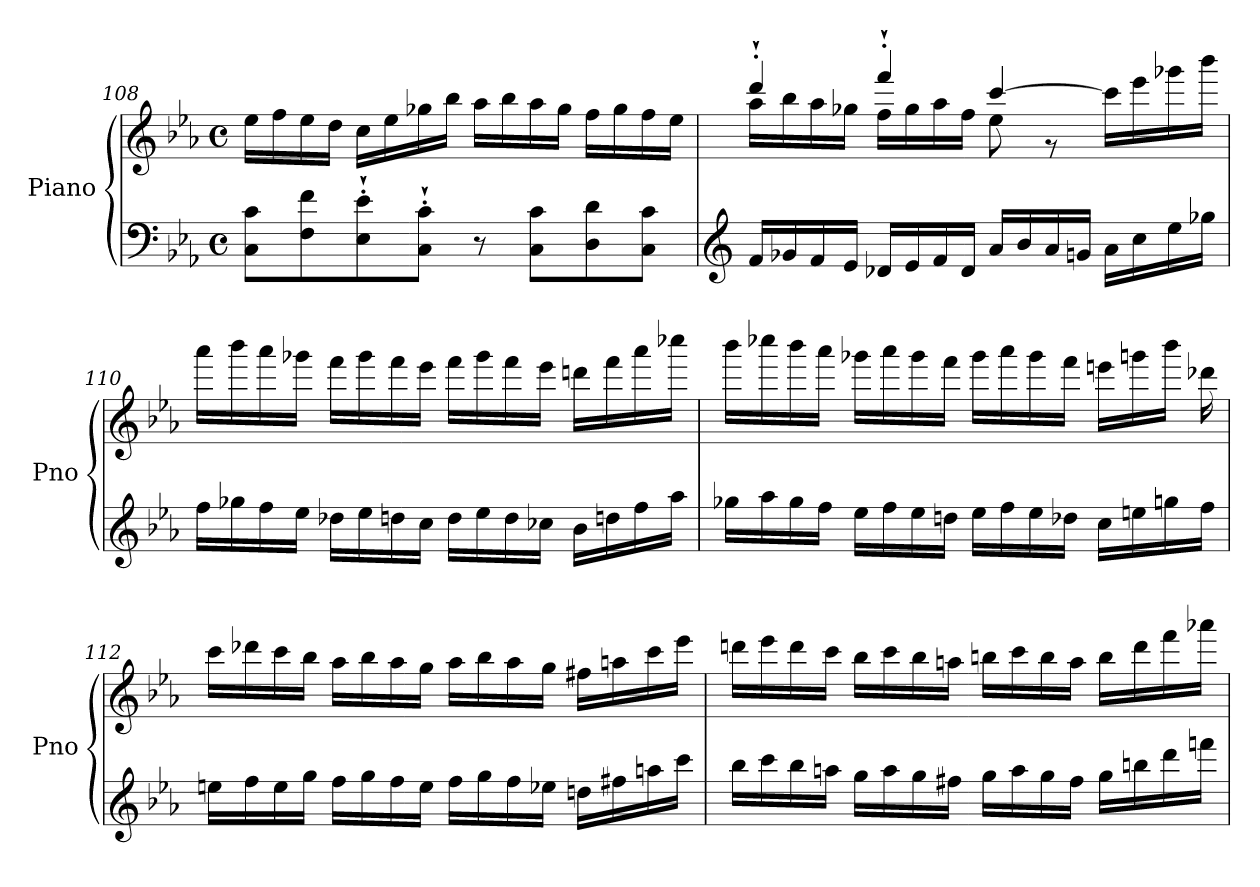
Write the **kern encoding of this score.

**kern	**kern
*part1	*part1
*staff2	*staff1
*I"Piano	*
*I'Pno	*
*clefF4	*clefG2
*k[b-e-a-]	*k[b-e-a-]
*M4/4	*M4/4
*met(c)	*met(c)
=108	=108
8C\ 8c\L	16ee-\LL
.	16ff\
8F\ 8f\	16ee-\
.	16dd\JJ
8E-\`' 8e-\`'	16cc\LL
.	16ee-\
8C\`' 8c\`'J	16gg-X\
.	16bb-\JJ
8r	16aa-\LL
.	16bb-\
8C\ 8c\L	16aa-\
.	16gg-\JJ
8D\ 8d\	16ff\LL
.	16gg-\
8C\ 8c\J	16ff\
.	16ee-\JJ
!!LO:LB:g=z
=109	=109
*clefG2	*
*	*^
16f/LL	4ddd`'/	16aa-\LL
16g-X/	.	16bb-\
16f/	.	16aa-\
16e-/JJ	.	16gg-X\JJ
16d-X/LL	4fff`'/	16ff\LL
16e-/	.	16gg-\
16f/	.	16aa-\
16d-/JJ	.	16ff\JJ
16a-/LL	[4ccc/	8ee-\
16b-/	.	.
16a-/	.	8r
16gn/JJ	.	.
16a-\LL	16ccc\LL]	4ryy
16cc\	16eee-\	.
16ee-\	16ggg-X\	.
16gg-X\JJ	16bbb-\JJ	.
*	*v	*v
!!LO:LB:g=z
=110	=110
16ff\LL	16aaa-\LL
16gg-X\	16bbb-\
16ff\	16aaa-\
16ee-\JJ	16ggg-X\JJ
16dd-X\LL	16fff\LL
16ee-\	16ggg-\
16ddn\	16fff\
16cc\JJ	16eee-\JJ
16dd\LL	16fff\LL
16ee-\	16ggg-\
16dd\	16fff\
16cc-i\JJ	16eee-\JJ
16b-\LL	16dddn\LL
16ddn\	16fff\
16ff\	16aaa-\
16aa-\JJ	16cccc-X\JJ
=111	=111
16gg-X\LL	16bbb-\LL
16aa-\	16cccc-X\
16gg-\	16bbb-\
16ff\JJ	16aaa-\JJ
16ee-\LL	16ggg-X\LL
16ff\	16aaa-\
16ee-\	16ggg-\
16ddn\JJ	16fff\JJ
16ee-\LL	16ggg-\LL
16ff\	16aaa-\
16ee-\	16ggg-\
16dd-X\JJ	16fff\JJ
16cc\LL	16eeen\LL
16een\	16gggn\
16ggn\	16bbb-\JJ
16ff\JJ	16ddd-X\
!!LO:LB:g=z
=112	=112
16een\LL	16ccc\LL
16ff\	16ddd-X\
16ee\	16ccc\
16gg\JJ	16bb-\JJ
16ff\LL	16aa-\LL
16gg\	16bb-\
16ff\	16aa-\
16ee\JJ	16gg\JJ
16ff\LL	16aa-\LL
16gg\	16bb-\
16ff\	16aa-\
16ee-X\JJ	16gg\JJ
16ddn\LL	16ff#X\LL
16ff#X\	16aan\
16aan\	16ccc\
16ccc\JJ	16eee-\JJ
=113	=113
16bb-\LL	16dddn\LL
16ccc\	16eee-\
16bb-\	16ddd\
16aan\JJ	16ccc\JJ
16gg\LL	16bb-\LL
16aa\	16ccc\
16gg\	16bb-\
16ff#X\JJ	16aan\JJ
16gg\LL	16bbn\LL
16aa\	16ccc\
16gg\	16bb\
16ff#\JJ	16aa\JJ
16gg\LL	16bb\LL
16bbn\	16ddd\
16ddd\	16fff\
16fffn\JJ	16aaa-X\JJ
=	=
*-	*-
